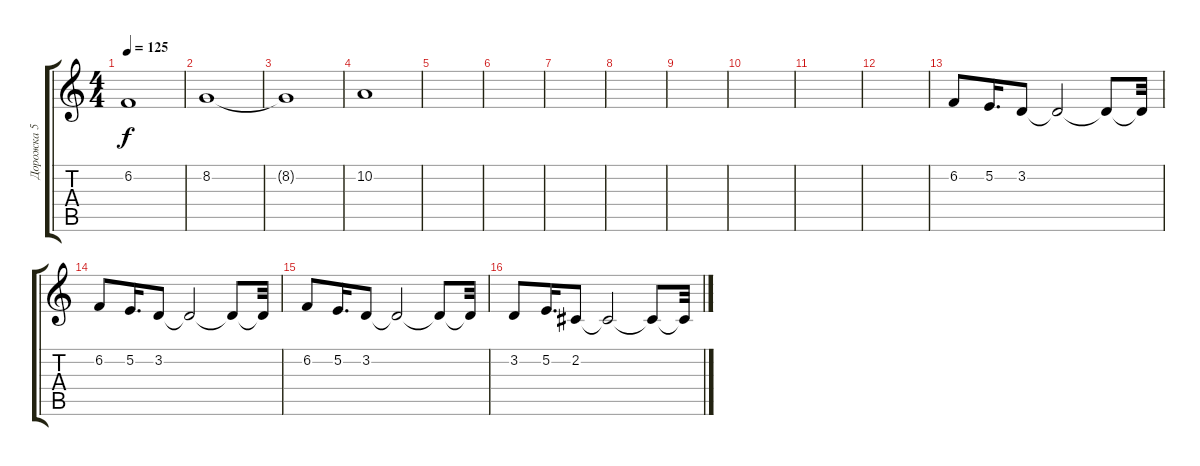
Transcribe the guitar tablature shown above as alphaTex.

\track ("Дорожка 5" "Дорожка 5") {instrument baritonesax}
\staff {score tabs}
\tuning (E4 B3 G3 D3 A2 E2) {hide}
\ts (4 4)
\tempo 125
\clef g2
\ks c
6.2.1{dy f} |
8.2.1 |
8.2{t}.1 |
10.2.1 |
|
|
|
|
|
|
|
|
6.2.8 5.2.16{d} 3.2.8 3.2{t}.2 3.2{t}.8 3.2{t}.32 |
6.2.8 5.2.16{d} 3.2.8 3.2{t}.2 3.2{t}.8 3.2{t}.32 |
6.2.8 5.2.16{d} 3.2.8 3.2{t}.2 3.2{t}.8 3.2{t}.32 |
3.2.8 5.2.16{d} 2.2.8 2.2{t}.2 2.2{t}.8 2.2{t}.32
